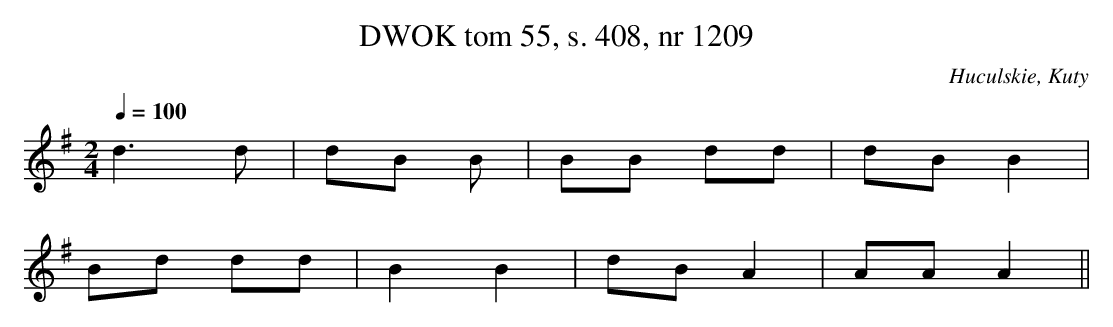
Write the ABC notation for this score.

X:1
T: DWOK tom 55, s. 408, nr 1209
O:Huculskie, Kuty
L:1/8
M:2/4
K:G
Q:1/4=100
d3 d|dB B|BB dd|dBB2|
Bd dd|B2B2|dB A2|AA A2||
